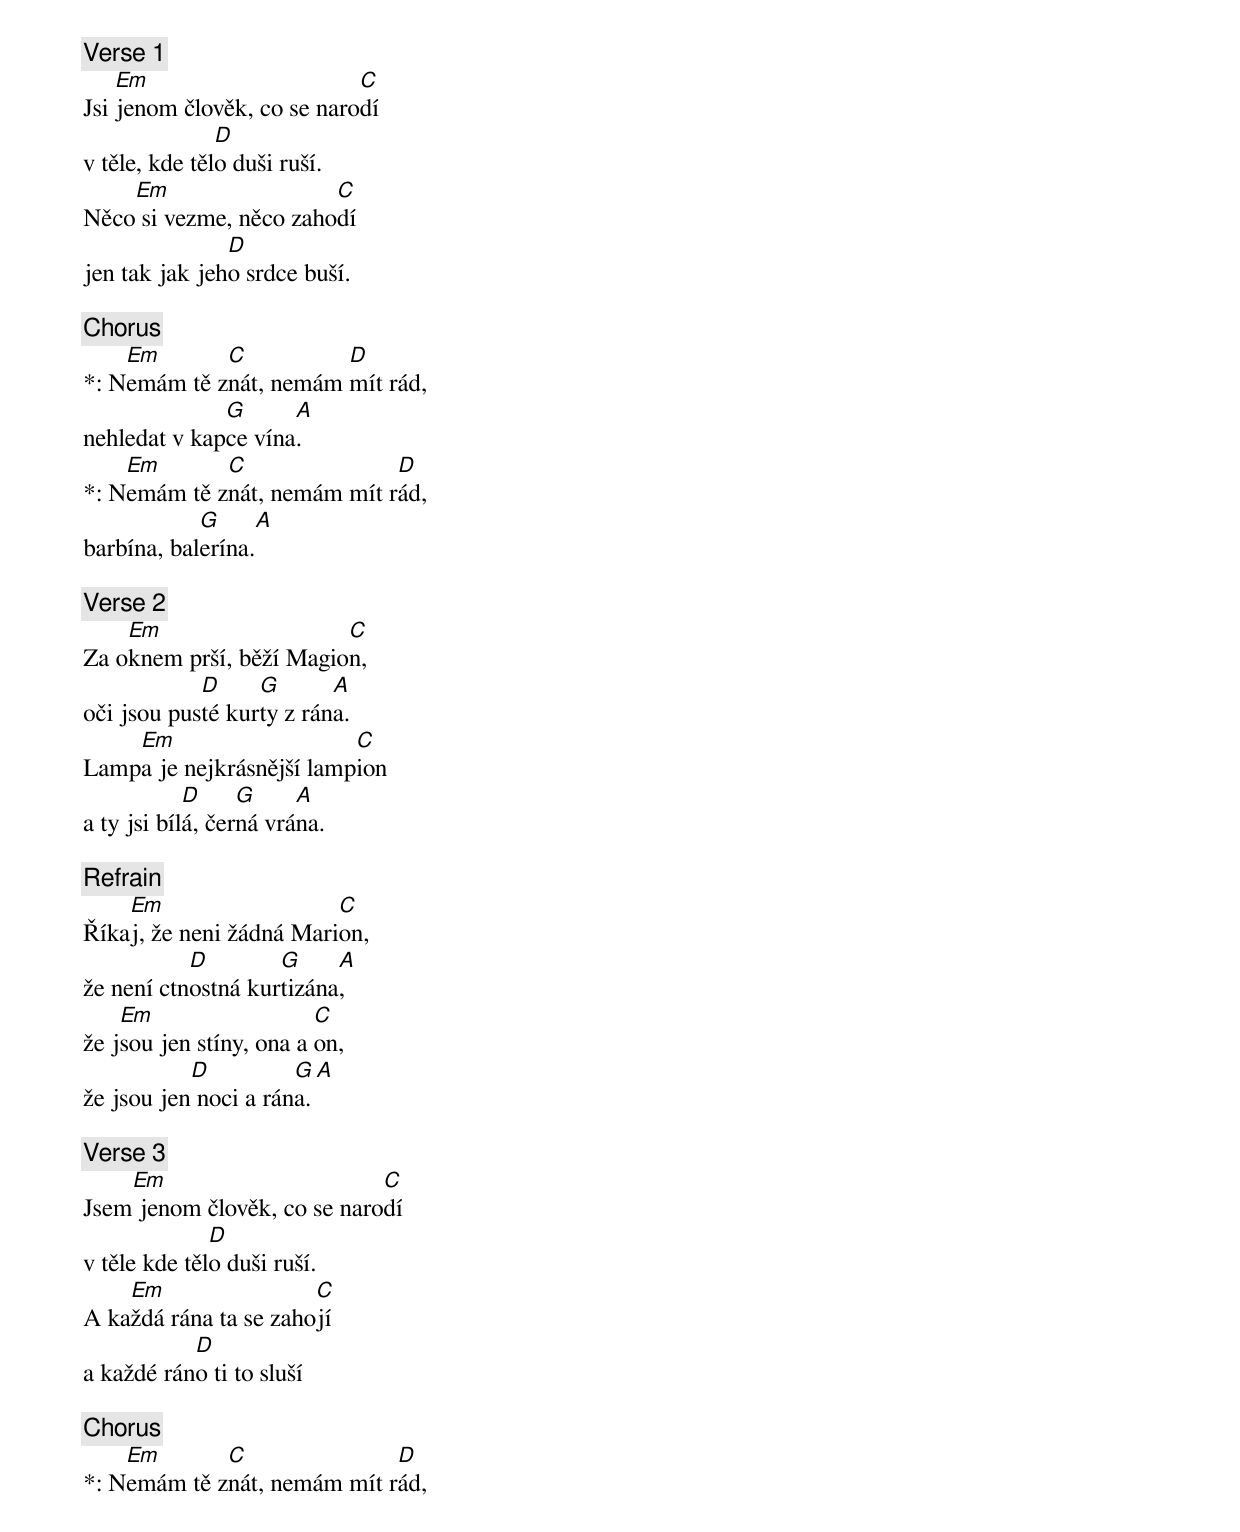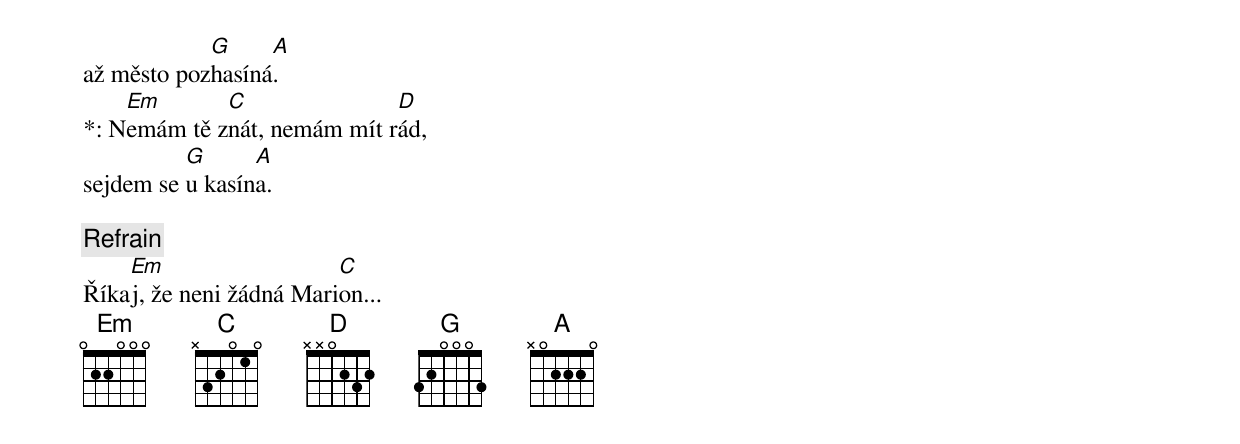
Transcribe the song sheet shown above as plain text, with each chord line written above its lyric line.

[Verse 1]
    Em                      C
Jsi jenom člověk, co se narodí
               D
v těle, kde tělo duši ruší.
    Em                  C
Něco si vezme, něco zahodí
               D
jen tak jak jeho srdce buší.

[Chorus]
    Em       C          D
*: Nemám tě znát, nemám mít rád,
              G      A
nehledat v kapce vína.
    Em       C               D
*: Nemám tě znát, nemám mít rád,
            G      A
barbína, balerína.

[Verse 2]
    Em                   C
Za oknem prší, běží Magion,
            D     G       A
oči jsou pusté kurty z rána.
    Em                    C
Lampa je nejkrásnější lampion
            D     G     A
a ty jsi bílá, černá vrána.

[Refrain]
    Em                   C
Říkaj, že neni žádná Marion,
           D        G     A
že není ctnostná kurtizána,
    Em                   C
že jsou jen stíny, ona a on,
           D          G   A
že jsou jen noci a rána.

[Verse 3]
    Em                       C
Jsem jenom člověk, co se narodí
              D
v těle kde tělo duši ruší.
    Em                 C
A každá rána ta se zahojí
           D
a každé ráno ti to sluší

[Chorus]
    Em       C               D
*: Nemám tě znát, nemám mít rád,
            G     A
až město pozhasíná.
    Em       C               D
*: Nemám tě znát, nemám mít rád,
          G      A
sejdem se u kasína.

[Refrain]
    Em                   C
Říkaj, že neni žádná Marion...
